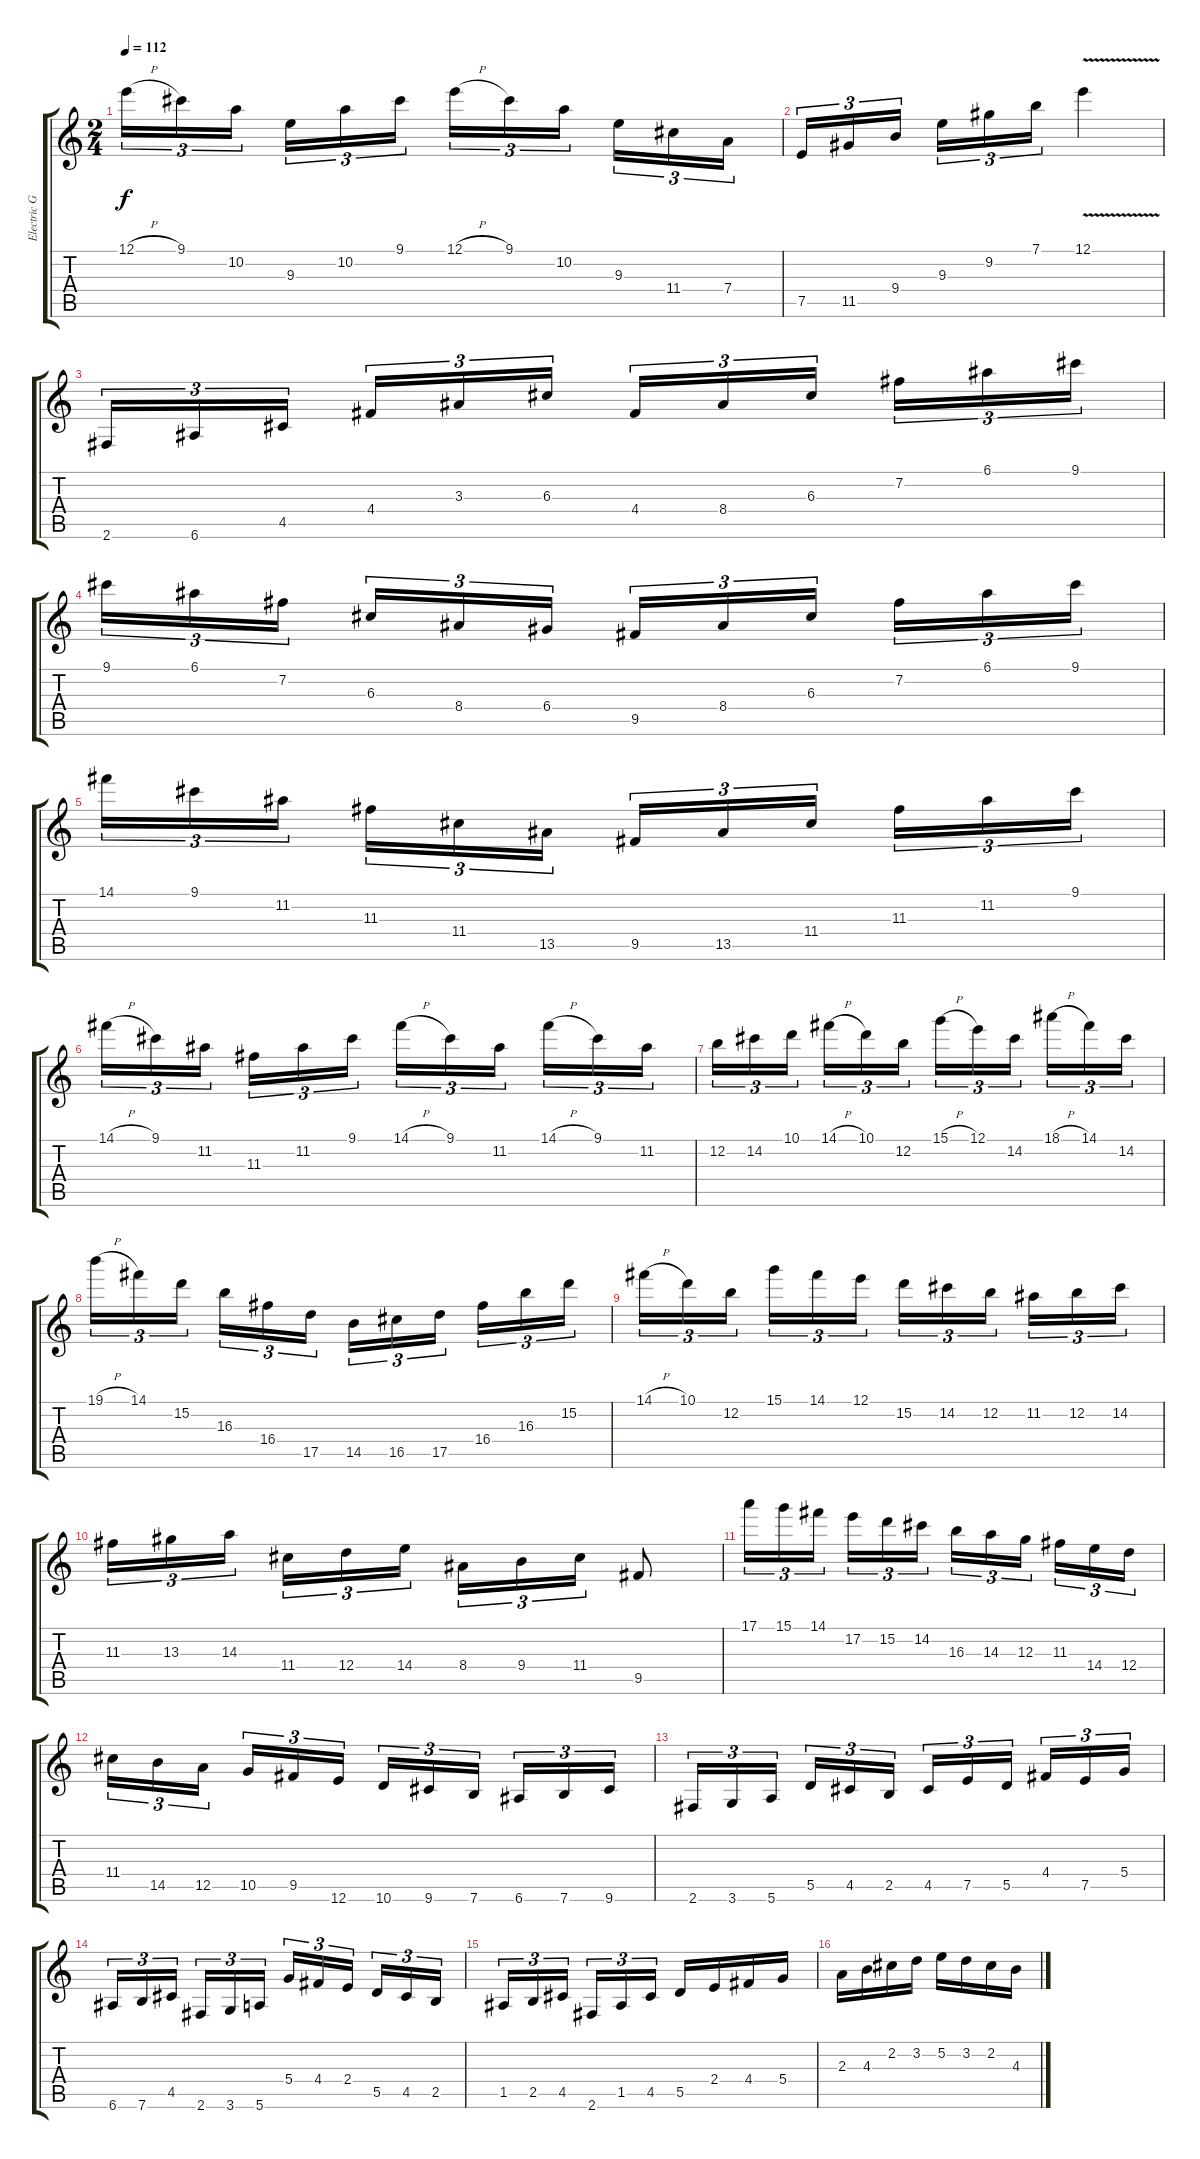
\track ("Electric Guitar 1" "Electric G") {instrument electricguitarjazz}
\staff {score tabs}
\tuning (E4 B3 G3 D3 A2 E2) {hide}
\ts (2 4)
\tempo 112
\clef g2
\ks c
12.1{h}.16{tu (3 2) dy f} 9.1.16{tu (3 2)} 10.2.16{tu (3 2) beam splitsecondary} 9.3.16{tu (3 2)} 10.2.16{tu (3 2)} 9.1.16{tu (3 2)} 12.1{h}.16{tu (3 2)} 9.1.16{tu (3 2)} 10.2.16{tu (3 2) beam splitsecondary} 9.3.16{tu (3 2)} 11.4.16{tu (3 2)} 7.4.16{tu (3 2)} |
7.5.16{tu (3 2)} 11.5.16{tu (3 2)} 9.4.16{tu (3 2) beam splitsecondary} 9.3.16{tu (3 2)} 9.2.16{tu (3 2)} 7.1.16{tu (3 2)} 12.1{v}.4 |
2.6.16{tu (3 2)} 6.6.16{tu (3 2)} 4.5.16{tu (3 2) beam splitsecondary} 4.4.16{tu (3 2)} 3.3.16{tu (3 2)} 6.3.16{tu (3 2)} 4.4.16{tu (3 2)} 8.4.16{tu (3 2)} 6.3.16{tu (3 2) beam splitsecondary} 7.2.16{tu (3 2)} 6.1.16{tu (3 2)} 9.1.16{tu (3 2)} |
9.1.16{tu (3 2)} 6.1.16{tu (3 2)} 7.2.16{tu (3 2) beam splitsecondary} 6.3.16{tu (3 2)} 8.4.16{tu (3 2)} 6.4.16{tu (3 2)} 9.5.16{tu (3 2)} 8.4.16{tu (3 2)} 6.3.16{tu (3 2) beam splitsecondary} 7.2.16{tu (3 2)} 6.1.16{tu (3 2)} 9.1.16{tu (3 2)} |
14.1.16{tu (3 2)} 9.1.16{tu (3 2)} 11.2.16{tu (3 2) beam splitsecondary} 11.3.16{tu (3 2)} 11.4.16{tu (3 2)} 13.5.16{tu (3 2)} 9.5.16{tu (3 2)} 13.5.16{tu (3 2)} 11.4.16{tu (3 2) beam splitsecondary} 11.3.16{tu (3 2)} 11.2.16{tu (3 2)} 9.1.16{tu (3 2)} |
14.1{h}.16{tu (3 2)} 9.1.16{tu (3 2)} 11.2.16{tu (3 2) beam splitsecondary} 11.3.16{tu (3 2)} 11.2.16{tu (3 2)} 9.1.16{tu (3 2)} 14.1{h}.16{tu (3 2)} 9.1.16{tu (3 2)} 11.2.16{tu (3 2) beam splitsecondary} 14.1{h}.16{tu (3 2)} 9.1.16{tu (3 2)} 11.2.16{tu (3 2)} |
12.2.16{tu (3 2)} 14.2.16{tu (3 2)} 10.1.16{tu (3 2) beam splitsecondary} 14.1{h}.16{tu (3 2)} 10.1.16{tu (3 2)} 12.2.16{tu (3 2)} 15.1{h}.16{tu (3 2)} 12.1.16{tu (3 2)} 14.2.16{tu (3 2) beam splitsecondary} 18.1{h}.16{tu (3 2)} 14.1.16{tu (3 2)} 14.2.16{tu (3 2)} |
19.1{h}.16{tu (3 2)} 14.1.16{tu (3 2)} 15.2.16{tu (3 2) beam splitsecondary} 16.3.16{tu (3 2)} 16.4.16{tu (3 2)} 17.5.16{tu (3 2)} 14.5.16{tu (3 2)} 16.5.16{tu (3 2)} 17.5.16{tu (3 2) beam splitsecondary} 16.4.16{tu (3 2)} 16.3.16{tu (3 2)} 15.2.16{tu (3 2)} |
14.1{h}.16{tu (3 2)} 10.1.16{tu (3 2)} 12.2.16{tu (3 2) beam splitsecondary} 15.1.16{tu (3 2)} 14.1.16{tu (3 2)} 12.1.16{tu (3 2)} 15.2.16{tu (3 2)} 14.2.16{tu (3 2)} 12.2.16{tu (3 2) beam splitsecondary} 11.2.16{tu (3 2)} 12.2.16{tu (3 2)} 14.2.16{tu (3 2)} |
11.3.16{tu (3 2)} 13.3.16{tu (3 2)} 14.3.16{tu (3 2) beam splitsecondary} 11.4.16{tu (3 2)} 12.4.16{tu (3 2)} 14.4.16{tu (3 2)} 8.4.16{tu (3 2)} 9.4.16{tu (3 2)} 11.4.16{tu (3 2)} 9.5.8 |
17.1.16{tu (3 2)} 15.1.16{tu (3 2)} 14.1.16{tu (3 2) beam splitsecondary} 17.2.16{tu (3 2)} 15.2.16{tu (3 2)} 14.2.16{tu (3 2)} 16.3.16{tu (3 2)} 14.3.16{tu (3 2)} 12.3.16{tu (3 2) beam splitsecondary} 11.3.16{tu (3 2)} 14.4.16{tu (3 2)} 12.4.16{tu (3 2)} |
11.4.16{tu (3 2)} 14.5.16{tu (3 2)} 12.5.16{tu (3 2) beam splitsecondary} 10.5.16{tu (3 2)} 9.5.16{tu (3 2)} 12.6.16{tu (3 2)} 10.6.16{tu (3 2)} 9.6.16{tu (3 2)} 7.6.16{tu (3 2) beam splitsecondary} 6.6.16{tu (3 2)} 7.6.16{tu (3 2)} 9.6.16{tu (3 2)} |
2.6.16{tu (3 2)} 3.6.16{tu (3 2)} 5.6.16{tu (3 2) beam splitsecondary} 5.5.16{tu (3 2)} 4.5.16{tu (3 2)} 2.5.16{tu (3 2)} 4.5.16{tu (3 2)} 7.5.16{tu (3 2)} 5.5.16{tu (3 2) beam splitsecondary} 4.4.16{tu (3 2)} 7.5.16{tu (3 2)} 5.4.16{tu (3 2)} |
6.6.16{tu (3 2)} 7.6.16{tu (3 2)} 4.5.16{tu (3 2) beam splitsecondary} 2.6.16{tu (3 2)} 3.6.16{tu (3 2)} 5.6.16{tu (3 2)} 5.4.16{tu (3 2)} 4.4.16{tu (3 2)} 2.4.16{tu (3 2) beam splitsecondary} 5.5.16{tu (3 2)} 4.5.16{tu (3 2)} 2.5.16{tu (3 2)} |
1.5.16{tu (3 2)} 2.5.16{tu (3 2)} 4.5.16{tu (3 2) beam splitsecondary} 2.6.16{tu (3 2)} 1.5.16{tu (3 2)} 4.5.16{tu (3 2)} 5.5.16 2.4.16 4.4.16 5.4.16 |
2.3.16 4.3.16 2.2.16 3.2.16 5.2.16 3.2.16 2.2.16 4.3.16
